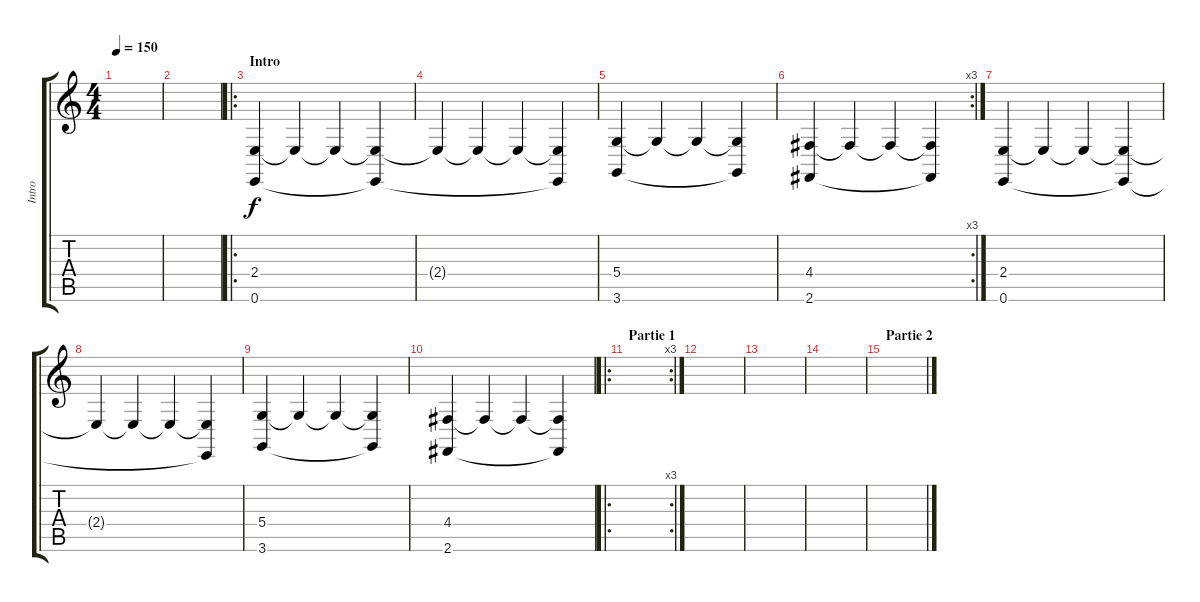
\track ("Intro" "Intro") {instrument lead4chiff}
\staff {score tabs}
\tuning (E4 B3 G3 D3 A2 E2) {hide}
\ts (4 4)
\tempo 150
\clef g2
\ks c
|
|
\ro
\section ("" "Intro")
(2.4 0.6).4 2.4{t}.4 2.4{t}.4 (2.4{t} 0.6{t}).4 |
2.4{t}.4 2.4{t}.4 2.4{t}.4 (2.4{t} 0.6{t}).4 |
(5.4 3.6).4 5.4{t}.4 5.4{t}.4 (5.4{t} 3.6{t}).4 |
\rc 3
(4.4 2.6).4 4.4{t}.4 4.4{t}.4 (4.4{t} 2.6{t}).4 |
(2.4 0.6).4 2.4{t}.4 2.4{t}.4 (2.4{t} 0.6{t}).4 |
2.4{t}.4 2.4{t}.4 2.4{t}.4 (2.4{t} 0.6{t}).4 |
(5.4 3.6).4 5.4{t}.4 5.4{t}.4 (5.4{t} 3.6{t}).4 |
(4.4 2.6).4 4.4{t}.4 4.4{t}.4 (4.4{t} 2.6{t}).4 |
\ro
\rc 3
\section ("" "Partie 1")
|
|
|
|
\section ("" "Partie 2")
